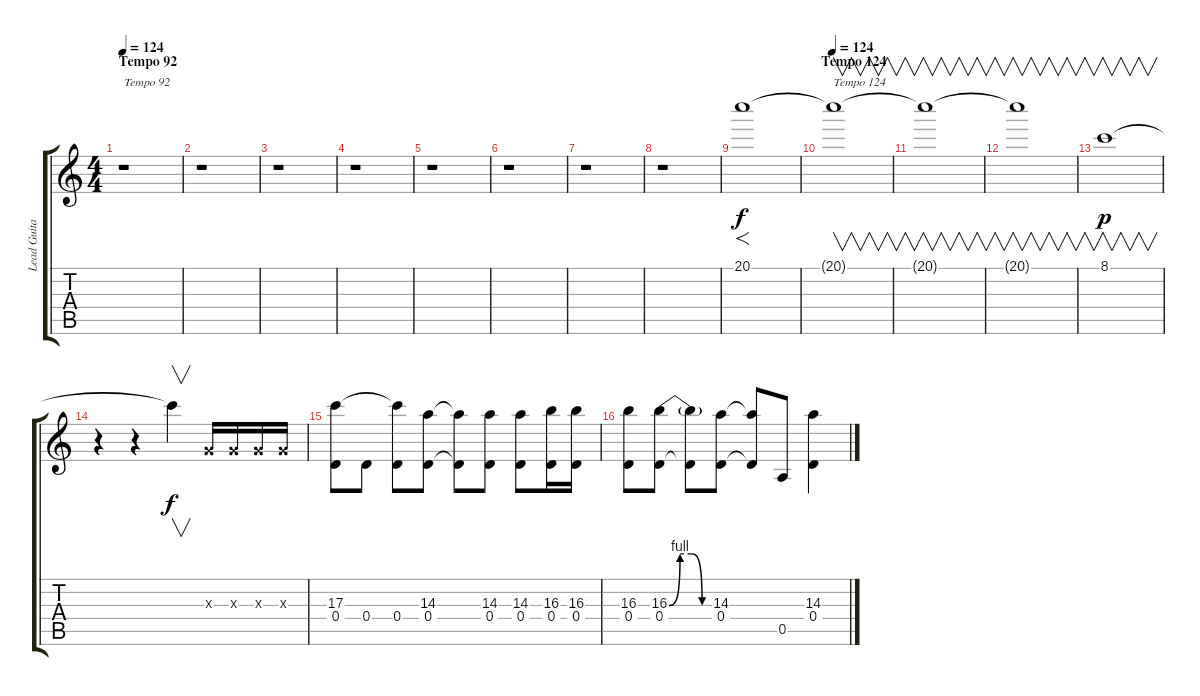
\track ("Lead Guitar" "Lead Guita") {instrument overdrivenguitar}
\staff {score tabs}
\tuning (E4 B3 G3 D3 A2 E2) {hide}
\ts (4 4)
\section ("" "Tempo 92")
\tempo 124
\tempo 92
\tempo 124
\clef g2
\ks c
r.1{txt "Tempo 92" dy f instrument overdrivenguitar} |
r.1 |
r.1 |
r.1 |
r.1 |
r.1 |
r.1 |
r.1 |
20.1.1{f} |
\section ("" "Tempo 124")
\tempo 124
20.1{t}.1{v txt "Tempo 124"} |
20.1{t}.1{v} |
20.1{t}.1{v} |
8.1.1{v dy p} |
r.4 r.4 8.1{t}.4{v dy f} 0.3{x}.16 0.3{x}.16 0.3{x}.16 0.3{x}.16 |
(17.3 0.4).8 0.4.8 (17.3{t} 0.4).8 (14.3 0.4).8 (14.3{t} 0.4{t}).8 (14.3 0.4).8 (14.3 0.4).8 (16.3 0.4).16 (16.3 0.4).16 |
(16.3 0.4).8 (16.3{be (custom 0 0 15 4 30 4 45 0 60 0)} 0.4).8 (16.3{t} 0.4{t}).8 (14.3 0.4).8 (14.3{t} 0.4{t}).8 0.5.8 (14.3 0.4).4
